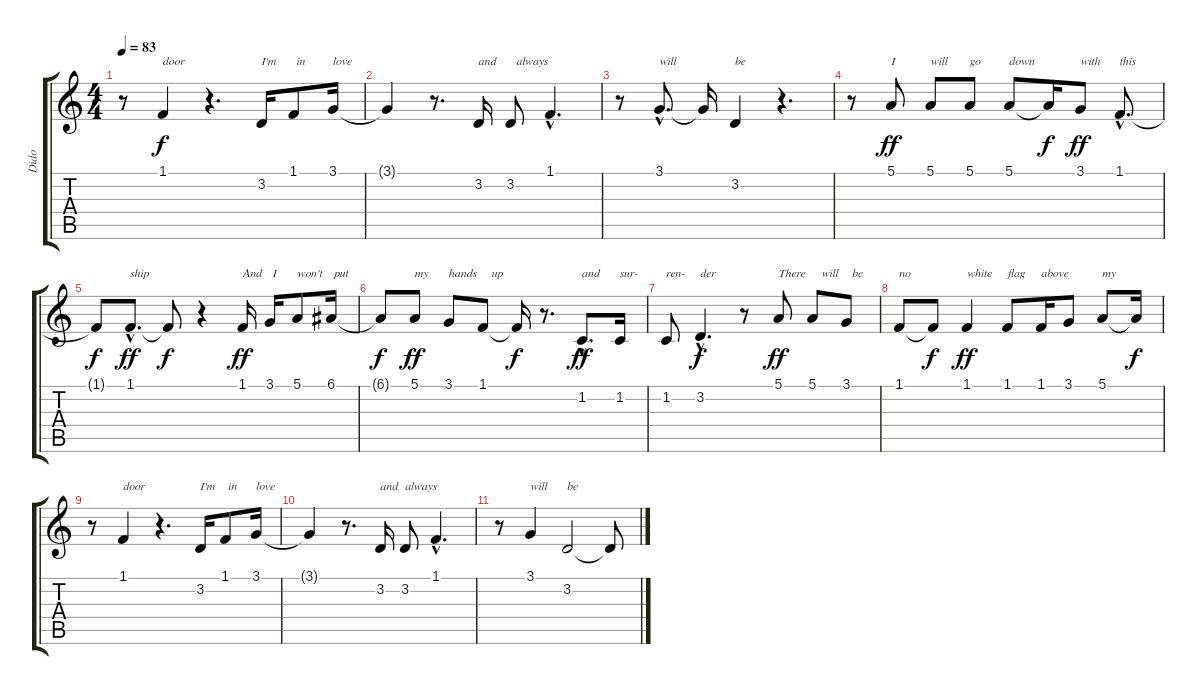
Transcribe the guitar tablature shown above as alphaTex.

\track ("Dido" "Dido") {instrument panflute}
\staff {score tabs}
\tuning (E4 B3 G3 D3 A2 E2) {hide}
\ts (4 4)
\tempo 83
\clef g2
\ks c
r.8{dy ff} 1.1.4{txt "door" dy f} r.4{d} 3.2.16{txt "I'm"} 1.1.8{txt " in"} 3.1.16{txt "love"} |
3.1{t}.4 r.8{d} 3.2.16{txt "and"} 3.2.8{txt "  always"} 1.1{hac}.4{d} |
r.8 3.1{hac}.8{d txt "will"} 3.1{t}.16 3.2.4{txt "be"} r.4{d} |
r.8 5.1.8{txt "I" dy ff} 5.1.8{txt "will"} 5.1.8{txt "go"} 5.1.8{txt "down"} 5.1{t}.16{dy f} 3.1.8{txt "with" dy ff} 1.1{hac}.8{d txt "this"} |
1.1{t}.8{dy f} 1.1{hac}.8{d txt "ship" dy ff} 1.1{t}.8{dy f} r.4 1.1.16{txt "And" dy ff} 3.1.16{txt " I"} 5.1.8{txt "won't"} 6.1.16{txt " put"} |
6.1{t}.8{dy f} 5.1.8{txt "my" dy ff} 3.1.8{txt "hands"} 1.1.8{txt "   up"} 1.1{t}.16{dy f} r.8{d} 1.2{hac}.8{d txt "and" dy ff} 1.2.16{txt "sur-"} |
1.2.8{txt "ren-"} 3.2{hac}.4{d txt "der" dy f} r.8 5.1.8{txt "There" dy ff} 5.1.8{txt "   will"} 3.1.8{txt "  be"} |
1.1.8{txt "no"} 1.1{t}.8{dy f} 1.1.4{txt "white" dy ff} 1.1.8{txt "flag"} 1.1.16{txt "above"} 3.1.8 5.1.8{txt "my"} 5.1{t}.16{dy f} |
r.8 1.1.4{txt "door"} r.4{d} 3.2.16{txt "I'm"} 1.1.8{txt " in"} 3.1.16{txt "love"} |
3.1{t}.4 r.8{d} 3.2.16{txt "and"} 3.2.8{txt "always"} 1.1{hac}.4{d} |
r.8 3.1.4{txt "will"} 3.2.2{txt "be"} 3.2{t}.8
